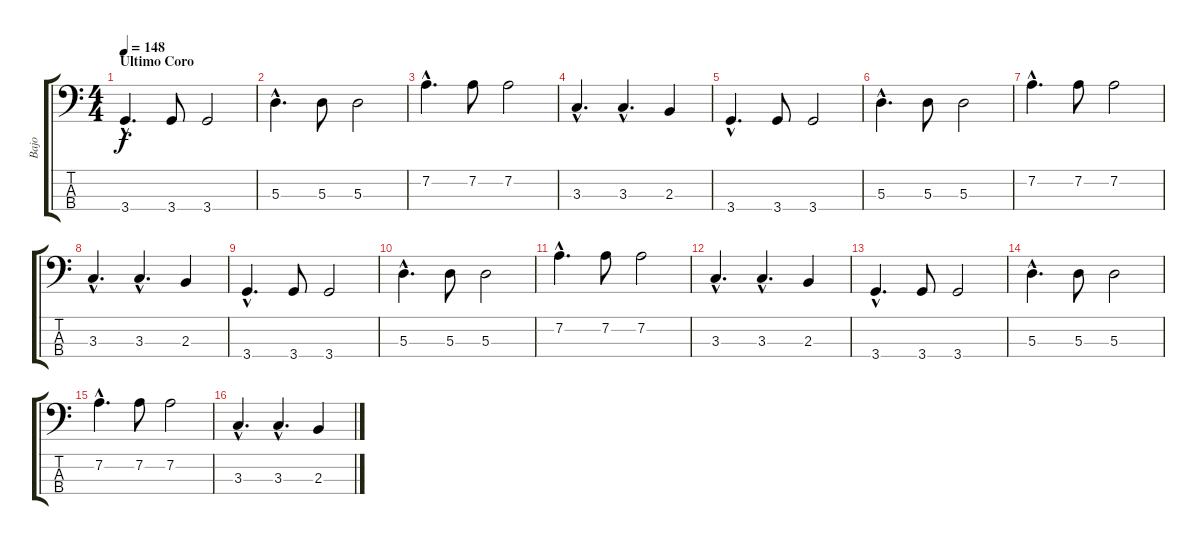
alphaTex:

\track ("Bajo" "Bajo") {instrument electricbassfinger}
\staff {score tabs}
\tuning (G2 D2 A1 E1) {hide}
\ts (4 4)
\section ("" "Ultimo Coro")
\tempo 148
\clef f4
\ks c
3.4{hac}.4{d dy f} 3.4.8 3.4.2 |
5.3{hac}.4{d} 5.3.8 5.3.2 |
7.2{hac}.4{d} 7.2.8 7.2.2 |
3.3{hac}.4{d} 3.3{hac}.4{d} 2.3.4 |
3.4{hac}.4{d} 3.4.8 3.4.2 |
5.3{hac}.4{d} 5.3.8 5.3.2 |
7.2{hac}.4{d} 7.2.8 7.2.2 |
3.3{hac}.4{d} 3.3{hac}.4{d} 2.3.4 |
3.4{hac}.4{d} 3.4.8 3.4.2 |
5.3{hac}.4{d} 5.3.8 5.3.2 |
7.2{hac}.4{d} 7.2.8 7.2.2 |
3.3{hac}.4{d} 3.3{hac}.4{d} 2.3.4 |
3.4{hac}.4{d} 3.4.8 3.4.2 |
5.3{hac}.4{d} 5.3.8 5.3.2 |
7.2{hac}.4{d} 7.2.8 7.2.2 |
3.3{hac}.4{d} 3.3{hac}.4{d} 2.3.4
